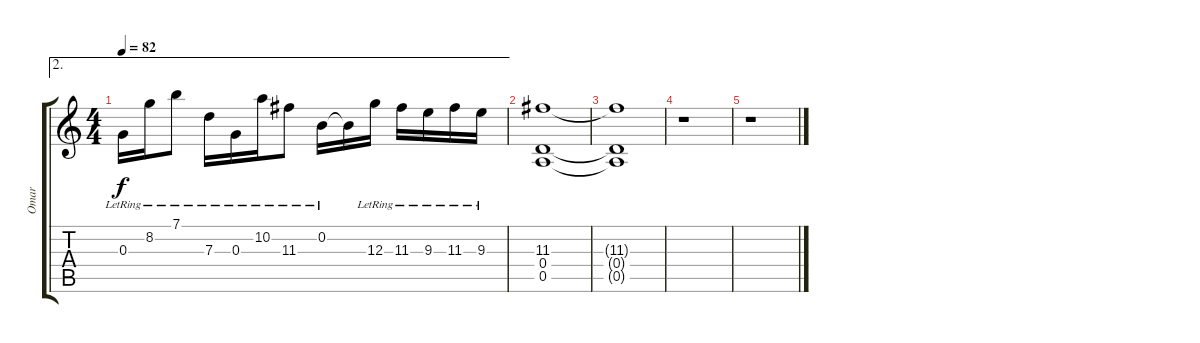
\track ("Omar" "Omar") {instrument distortionguitar}
\staff {score tabs}
\tuning (E4 B3 G3 D3 A2 E2) {hide}
\ae 2
\ts (4 4)
\tempo 82
\clef g2
\ks c
0.3{lr}.16{dy f} 8.2{lr}.16 7.1{lr}.8 7.3{lr}.16 0.3{lr}.16 10.2{lr}.16 11.3{lr}.8 0.2{lr}.16 0.2{t}.16 12.3{lr}.16 11.3{lr}.16 9.3{lr}.16 11.3{lr}.16 9.3{lr}.16 |
(11.3 0.4 0.5).1{volume 0} |
(11.3{t} 0.4{t} 0.5{t}).1 |
r.1 |
r.1
